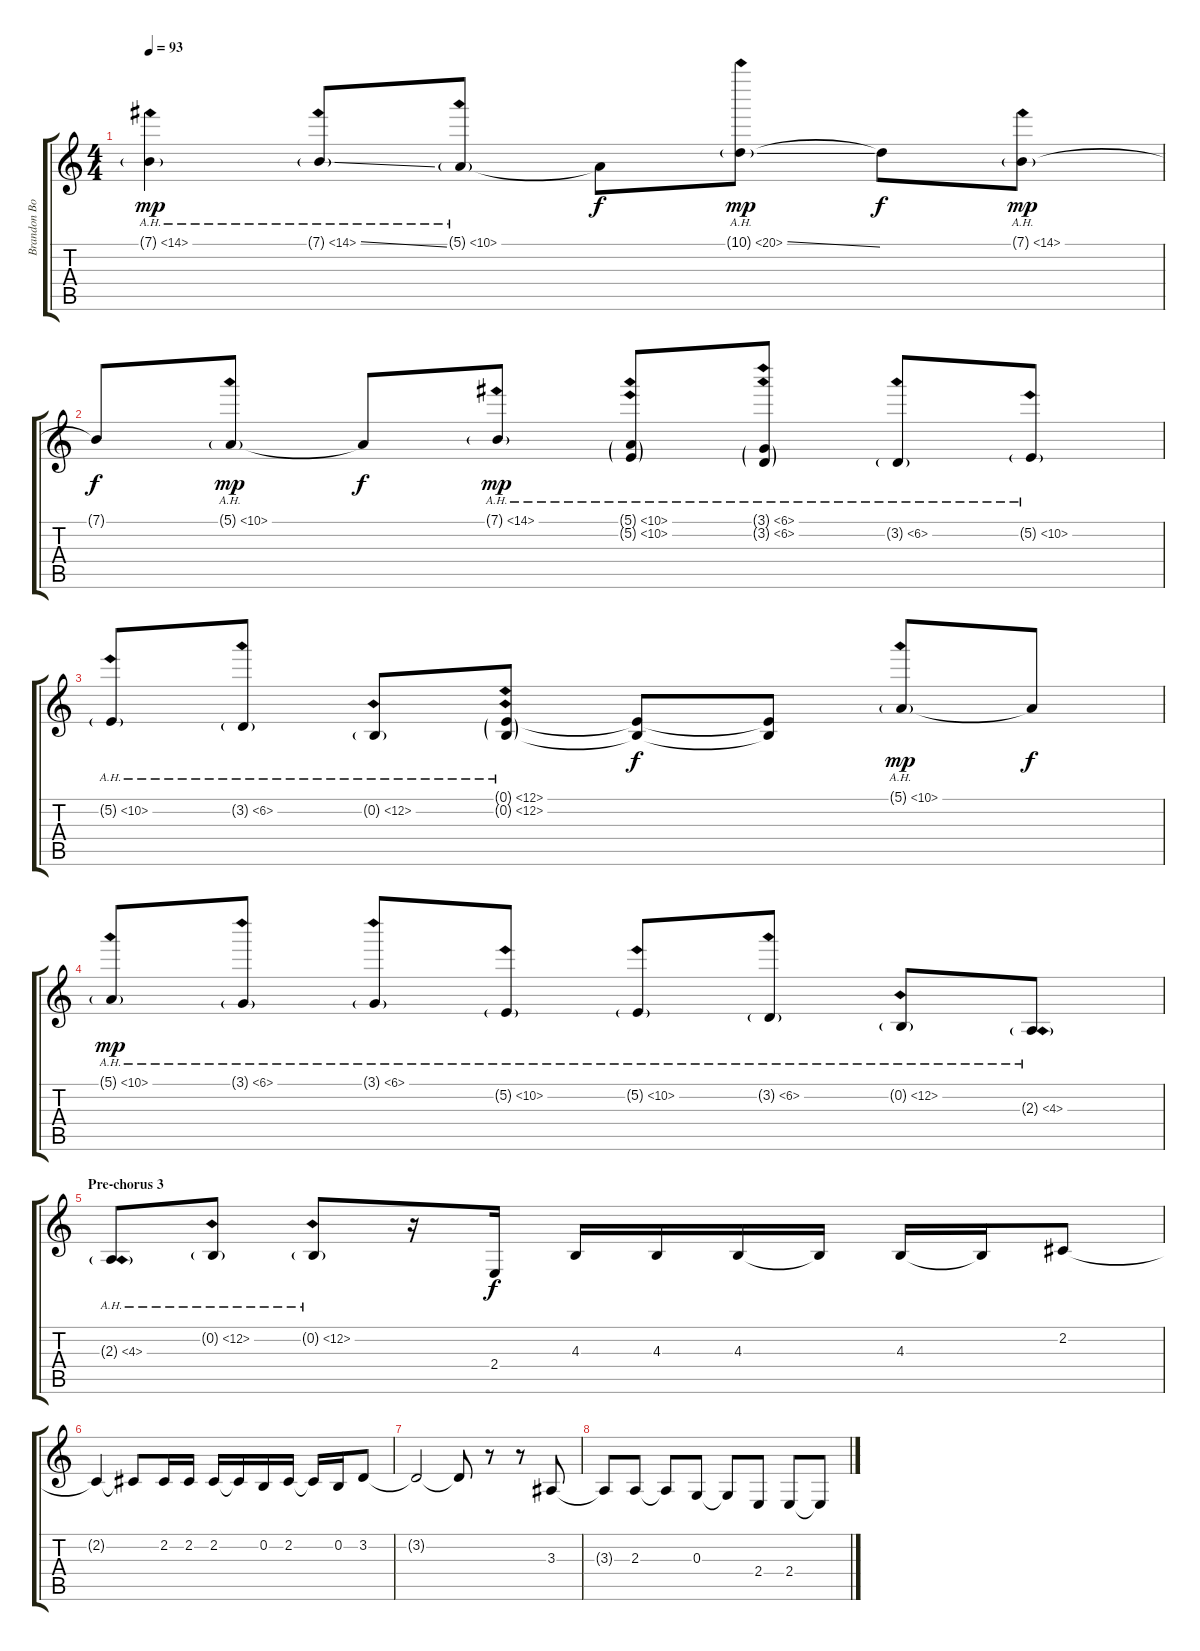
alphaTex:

\track ("Brandon Boyd" "Brandon Bo") {instrument synthbrass1}
\staff {score tabs}
\tuning (E4 B3 G3 D3 A2 E2) {hide}
\ts (4 4)
\tempo 93
\clef g2
\ks c
7.1{ah 7 g}.4{dy mp} 7.1{ah 7 ss g}.8 5.1{ah 5 g}.8 5.1{t}.8{dy f} 10.1{ah 10 ss g}.8{dy mp} 10.1{t}.8{dy f} 7.1{ah 7 g}.8{dy mp} |
7.1{t}.8{dy f} 5.1{ah 5 g}.8{dy mp} 5.1{t}.8{dy f} 7.1{ah 7 g}.8{dy mp} (5.1{ah 5 g} 5.2{ah 5 g}).8 (3.1{ah 3 g} 3.2{ah 3 g}).8 3.2{ah 3 g}.8 5.2{ah 5 g}.8 |
5.2{ah 5 g}.8 3.2{ah 3 g}.8 0.2{ah 12 g}.8 (0.1{ah 12 g} 0.2{ah 12 g}).8 (0.1{t} 0.2{t}).8{dy f} (0.1{t} 0.2{t}).8 5.1{ah 5 g}.8{dy mp} 5.1{t}.8{dy f} |
5.1{ah 5 g}.8{dy mp} 3.1{ah 3 g}.8 3.1{ah 3 g}.8 5.2{ah 5 g}.8 5.2{ah 5 g}.8 3.2{ah 3 g}.8 0.2{ah 12 g}.8 2.3{ah 2 g}.8 |
\section ("" "Pre-chorus 3")
2.3{ah 2 g}.8 0.2{ah 12 g}.8 0.2{ah 12 g}.8 r.16 2.4.16{dy f} 4.3.16 4.3.16 4.3.16 4.3{t}.16 4.3.16 4.3{t}.16 2.2.8 |
2.2{t}.4 2.2{t}.8 2.2.16 2.2.16 2.2.16 2.2{t}.16 0.2.16 2.2.16 2.2{t}.16 0.2.16 3.2.8 |
3.2{t}.2 3.2{t}.8 r.8 r.8 3.3.8 |
3.3{t}.8 2.3.8 2.3{t}.8 0.3.8 0.3{t}.8 2.4.8 2.4.8 2.4{t}.8
